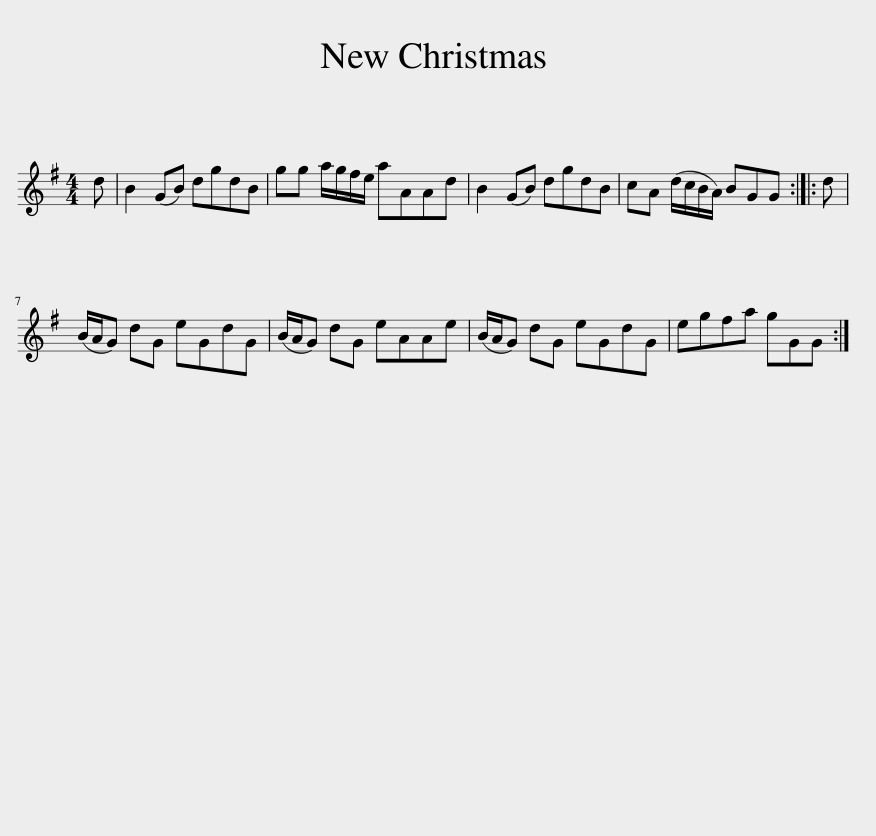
X:1
L:1/8
M:4/4
I:linebreak $
K:G
V:1 treble
V:1
 d | B2 (GB) dgdB | gg a/g/f/e/ aAAd | B2 (GB) dgdB | cA (d/c/B/A/) BGG :: %5
 d |$ (B/A/G) dG eGdG | (B/A/G) dG eAAe | (B/A/G) dG eGdG | egfa gGG :| %10
